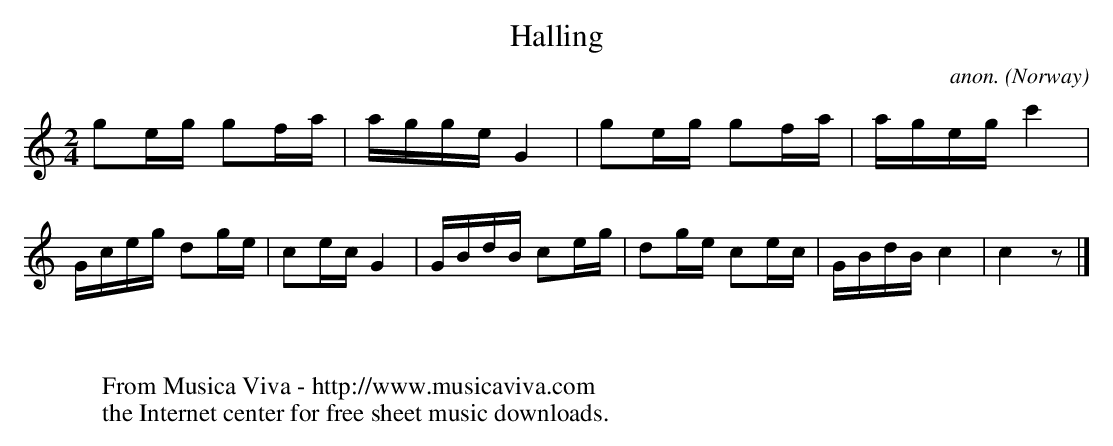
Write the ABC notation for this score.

X:1
T:Halling
C:anon.
O:Norway
M:2/4
L:1/16
K:C
g2eg g2fa|aggeG4|g2eg g2fa|agegc'4|
Gceg d2ge|c2ecG4|GBdB c2eg|d2ge c2ec|GBdBc4|c4 z2|]
W:
W:
W:  From Musica Viva - http://www.musicaviva.com
W:  the Internet center for free sheet music downloads.
